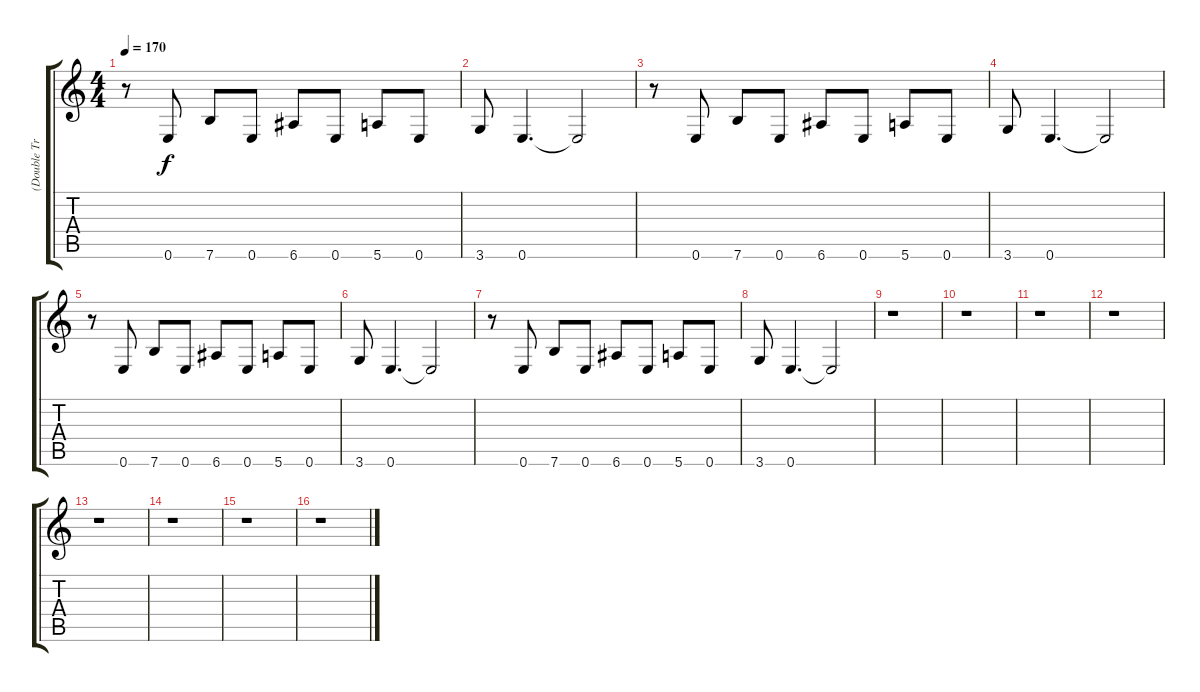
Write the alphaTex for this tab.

\track ("(Double Track)" "(Double Tr") {instrument distortionguitar}
\staff {score tabs}
\tuning (E4 B3 G3 D3 A2 E2) {hide}
\ts (4 4)
\tempo 170
\clef g2
\ks c
r.8{dy f instrument distortionguitar} 0.6.8 7.6.8 0.6.8 6.6.8 0.6.8 5.6.8 0.6.8 |
3.6.8 0.6.4{d} 0.6{t}.2 |
r.8 0.6.8 7.6.8 0.6.8 6.6.8 0.6.8 5.6.8 0.6.8 |
3.6.8 0.6.4{d} 0.6{t}.2 |
r.8 0.6.8 7.6.8 0.6.8 6.6.8 0.6.8 5.6.8 0.6.8 |
3.6.8 0.6.4{d} 0.6{t}.2 |
r.8 0.6.8 7.6.8 0.6.8 6.6.8 0.6.8 5.6.8 0.6.8 |
3.6.8 0.6.4{d} 0.6{t}.2 |
r.1 |
r.1 |
r.1 |
r.1 |
r.1 |
r.1 |
r.1 |
r.1
